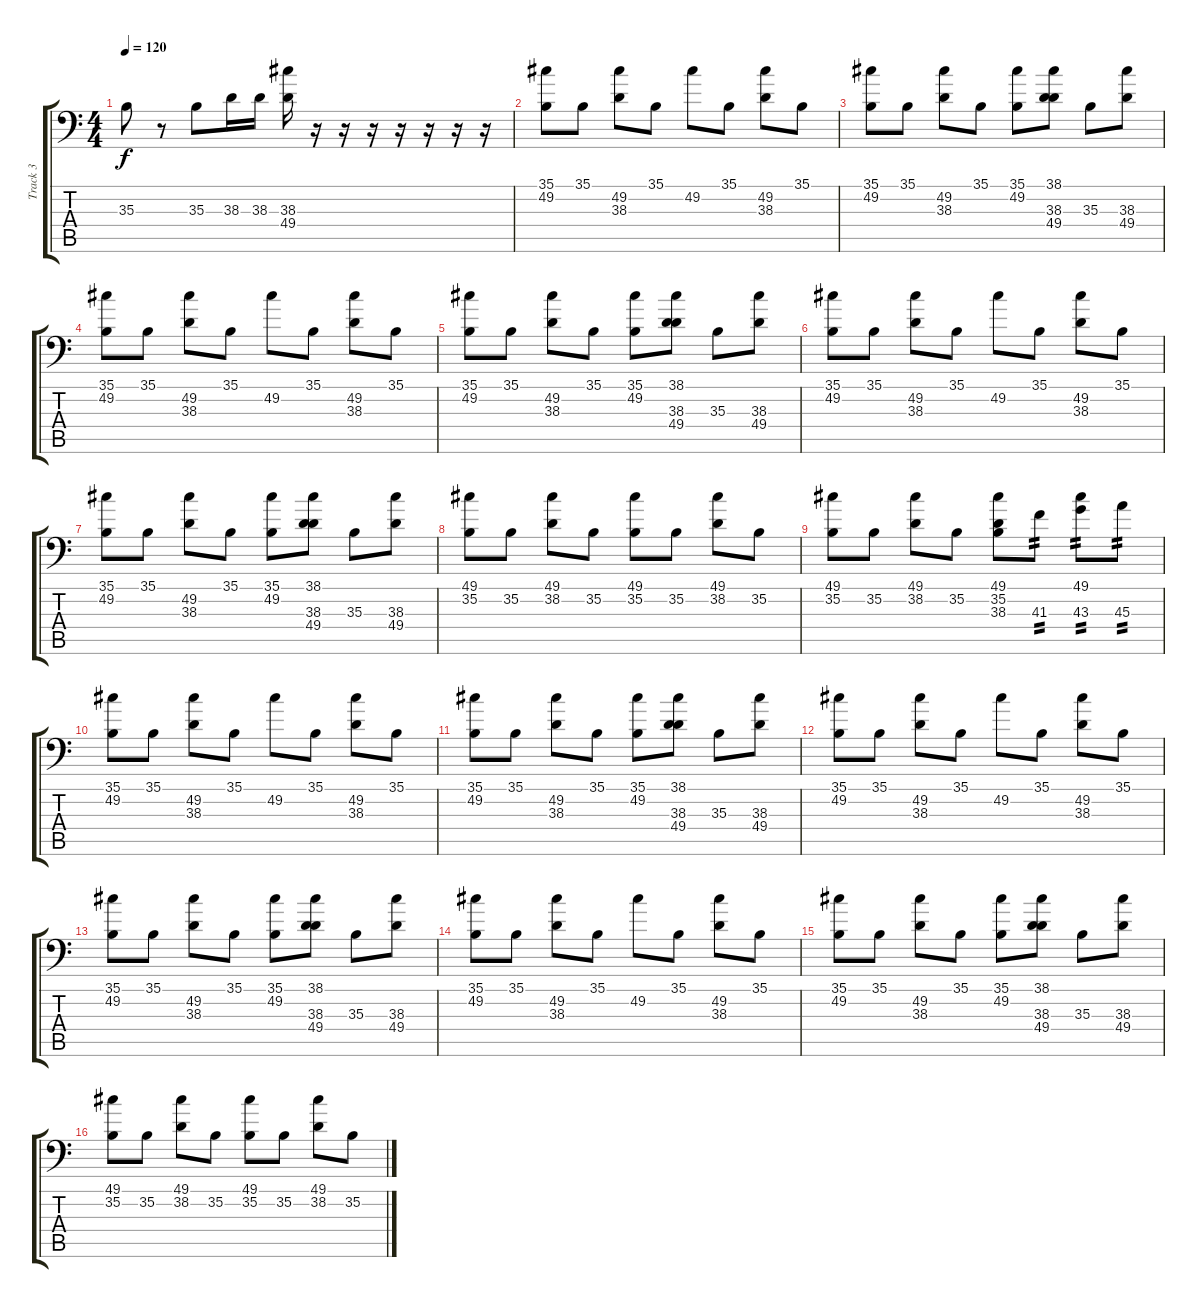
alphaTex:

\track ("Track 3" "Track 3") {instrument acousticgrandpiano}
\staff {score tabs}
\tuning (C-1 C-1 C-1 C-1 C-1 C-1) {hide}
\ts (4 4)
\tempo 120
\clef f4
\ks c
35.3.8{dy f} r.8 35.3.8 38.3.16 38.3.16 (38.3 49.4).16 r.16 r.16 r.16 r.16 r.16 r.16 r.16 |
(35.1 49.2).8 35.1.8 (49.2 38.3).8 35.1.8 49.2.8 35.1.8 (49.2 38.3).8 35.1.8 |
(35.1 49.2).8 35.1.8 (49.2 38.3).8 35.1.8 (35.1 49.2).8 (38.1 38.3 49.4).8 35.3.8 (38.3 49.4).8 |
(35.1 49.2).8 35.1.8 (49.2 38.3).8 35.1.8 49.2.8 35.1.8 (49.2 38.3).8 35.1.8 |
(35.1 49.2).8 35.1.8 (49.2 38.3).8 35.1.8 (35.1 49.2).8 (38.1 38.3 49.4).8 35.3.8 (38.3 49.4).8 |
(35.1 49.2).8 35.1.8 (49.2 38.3).8 35.1.8 49.2.8 35.1.8 (49.2 38.3).8 35.1.8 |
(35.1 49.2).8 35.1.8 (49.2 38.3).8 35.1.8 (35.1 49.2).8 (38.1 38.3 49.4).8 35.3.8 (38.3 49.4).8 |
(49.1 35.2).8 35.2.8 (49.1 38.2).8 35.2.8 (49.1 35.2).8 35.2.8 (49.1 38.2).8 35.2.8 |
(49.1 35.2).8 35.2.8 (49.1 38.2).8 35.2.8 (49.1 35.2 38.3).8 41.3.8{tp 2} (49.1 43.3).8{tp 2} 45.3.8{tp 2} |
(35.1 49.2).8 35.1.8 (49.2 38.3).8 35.1.8 49.2.8 35.1.8 (49.2 38.3).8 35.1.8 |
(35.1 49.2).8 35.1.8 (49.2 38.3).8 35.1.8 (35.1 49.2).8 (38.1 38.3 49.4).8 35.3.8 (38.3 49.4).8 |
(35.1 49.2).8 35.1.8 (49.2 38.3).8 35.1.8 49.2.8 35.1.8 (49.2 38.3).8 35.1.8 |
(35.1 49.2).8 35.1.8 (49.2 38.3).8 35.1.8 (35.1 49.2).8 (38.1 38.3 49.4).8 35.3.8 (38.3 49.4).8 |
(35.1 49.2).8 35.1.8 (49.2 38.3).8 35.1.8 49.2.8 35.1.8 (49.2 38.3).8 35.1.8 |
(35.1 49.2).8 35.1.8 (49.2 38.3).8 35.1.8 (35.1 49.2).8 (38.1 38.3 49.4).8 35.3.8 (38.3 49.4).8 |
(49.1 35.2).8 35.2.8 (49.1 38.2).8 35.2.8 (49.1 35.2).8 35.2.8 (49.1 38.2).8 35.2.8
